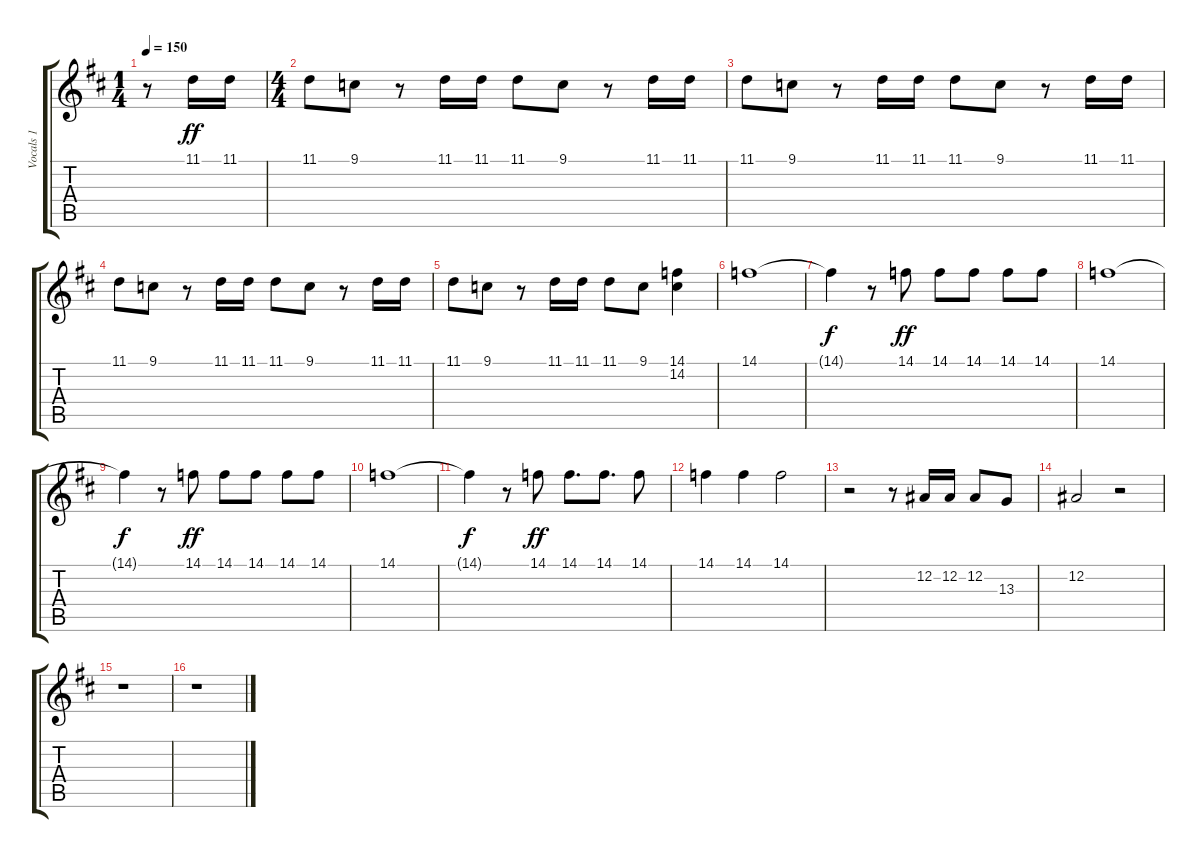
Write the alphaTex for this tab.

\track ("Vocals 1" "Vocals 1") {instrument lead6voice}
\staff {score tabs}
\tuning (Eb4 Bb3 Gb3 Db3 Ab2 Eb2) {hide}
\ts (1 4)
\tempo 150
\clef g2
\ks d
r.8{dy ff instrument lead6voice} 11.1.16 11.1.16 |
\ts (4 4)
11.1.8 9.1.8 r.8 11.1.16 11.1.16 11.1.8 9.1.8 r.8 11.1.16 11.1.16 |
11.1.8 9.1.8 r.8 11.1.16 11.1.16 11.1.8 9.1.8 r.8 11.1.16 11.1.16 |
11.1.8 9.1.8 r.8 11.1.16 11.1.16 11.1.8 9.1.8 r.8 11.1.16 11.1.16 |
11.1.8 9.1.8 r.8 11.1.16 11.1.16 11.1.8 9.1.8 (14.1 14.2).4 |
14.1.1 |
14.1{t}.4{dy f} r.8 14.1.8{dy ff} 14.1.8 14.1.8 14.1.8 14.1.8 |
14.1.1 |
14.1{t}.4{dy f} r.8 14.1.8{dy ff} 14.1.8 14.1.8 14.1.8 14.1.8 |
14.1.1 |
14.1{t}.4{dy f} r.8 14.1.8{dy ff} 14.1.8{d} 14.1.8{d} 14.1.8 |
14.1.4 14.1.4 14.1.2 |
r.2 r.8 12.2.16 12.2.16 12.2.8 13.3.8 |
12.2.2 r.2 |
r.1 |
r.1
